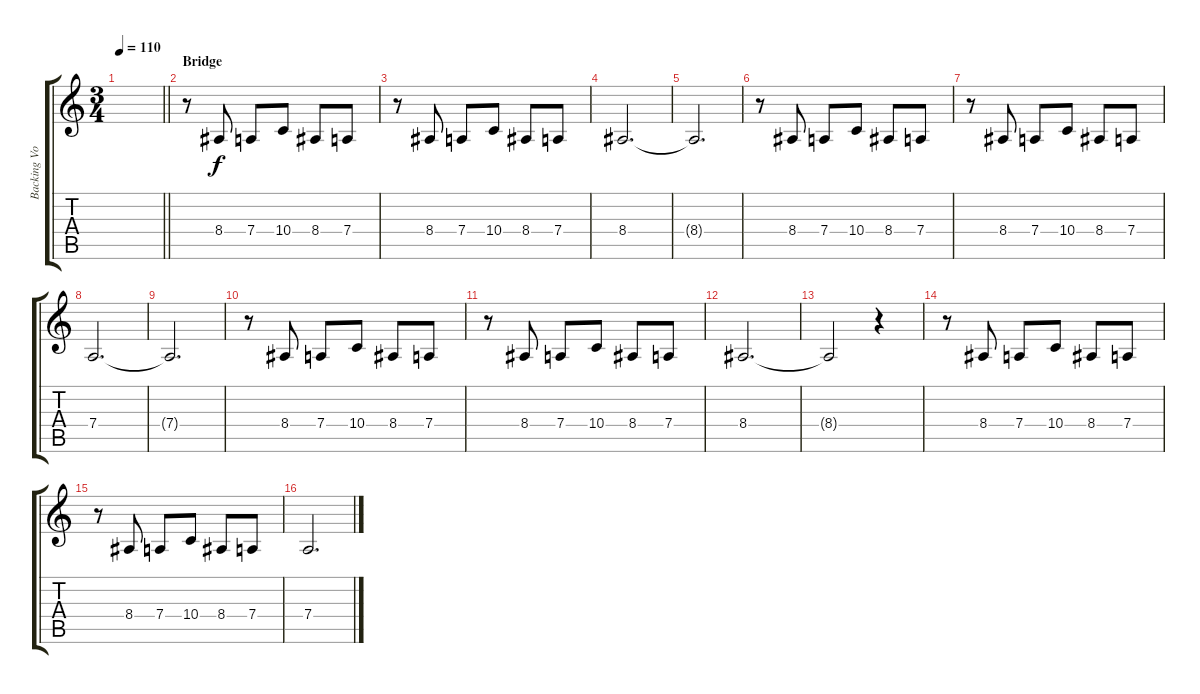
\track ("Backing Vocals" "Backing Vo") {instrument altosax}
\staff {score tabs}
\tuning (E4 B3 G3 D3 A2 E2) {hide}
\ts (3 4)
\tempo 110
\clef g2
\barLineRight lightlight
\ks c
|
\section ("" "Bridge")
r.8 8.4.8 7.4.8 10.4.8 8.4.8 7.4.8 |
r.8 8.4.8 7.4.8 10.4.8 8.4.8 7.4.8 |
8.4.2{d} |
8.4{t}.2{d} |
r.8 8.4.8 7.4.8 10.4.8 8.4.8 7.4.8 |
r.8 8.4.8 7.4.8 10.4.8 8.4.8 7.4.8 |
7.4.2{d} |
7.4{t}.2{d} |
r.8 8.4.8 7.4.8 10.4.8 8.4.8 7.4.8 |
r.8 8.4.8 7.4.8 10.4.8 8.4.8 7.4.8 |
8.4.2{d} |
8.4{t}.2 r.4 |
r.8 8.4.8 7.4.8 10.4.8 8.4.8 7.4.8 |
r.8 8.4.8 7.4.8 10.4.8 8.4.8 7.4.8 |
7.4.2{d}
